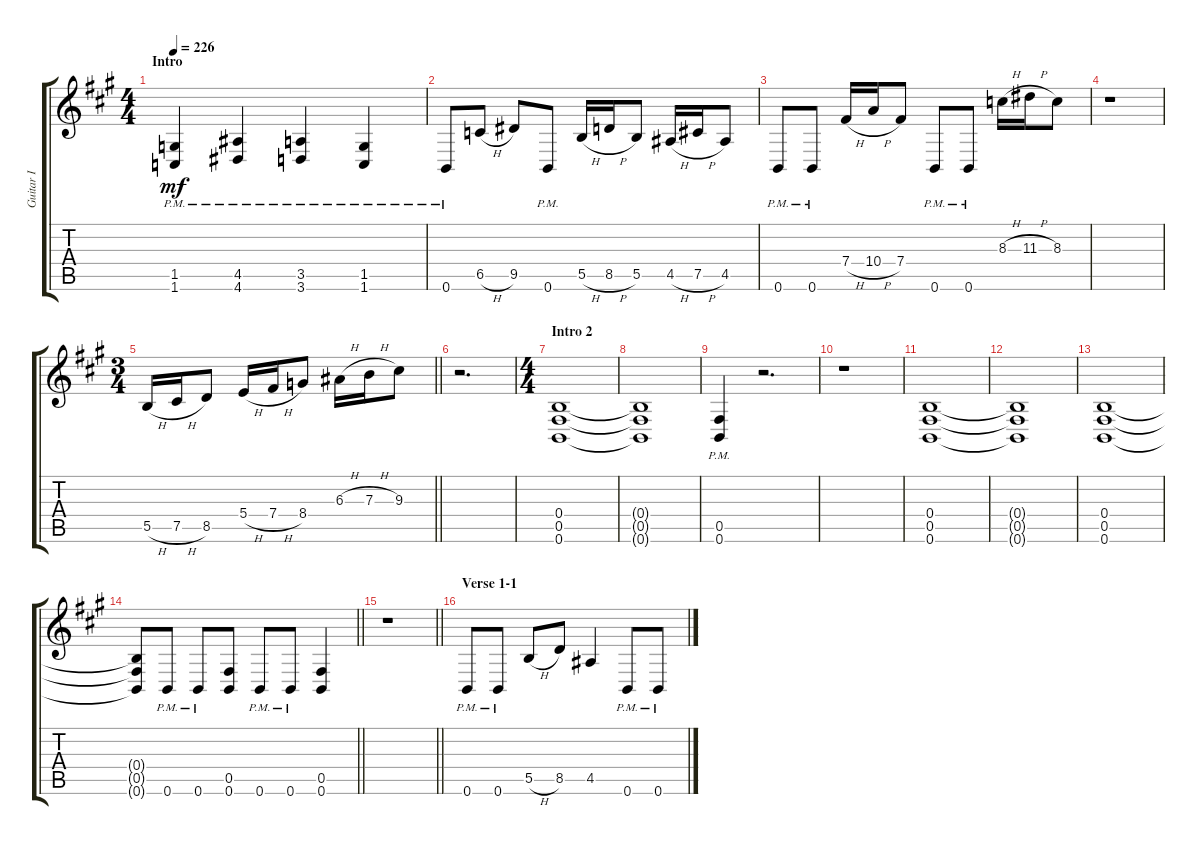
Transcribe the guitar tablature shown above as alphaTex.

\track ("Guitar I" "Guitar I") {instrument distortionguitar}
\staff {score tabs}
\tuning (Db4 Ab3 E3 B2 Gb2 B1) {hide}
\ts (4 4)
\section ("" "Intro")
\tempo 226
\clef g2
\ks a
(1.5{pm} 1.6{pm}).4{dy mf instrument distortionguitar} (4.5{pm} 4.6{pm}).4 (3.5{pm} 3.6{pm}).4 (1.5{pm} 1.6{pm}).4 |
0.6{pm}.8 6.5{h}.8 9.5.8 0.6{pm}.8 5.5{h}.16 8.5{h}.16 5.5.8 4.5{h}.16 7.5{h}.16 4.5.8 |
0.6{pm}.8 0.6{pm}.8 7.4{h}.16 10.4{h}.16 7.4.8 0.6{pm}.8 0.6{pm}.8 8.3{h}.16 11.3{h}.16 8.3.8 |
r.1 |
\ts (3 4)
\barLineRight lightlight
5.5{h}.16 7.5{h}.16 8.5.8 5.4{h}.16 7.4{h}.16 8.4.8 6.3{h}.16 7.3{h}.16 9.3.8 |
r.2{d} |
\ts (4 4)
\section ("" "Intro 2")
(0.4 0.5 0.6).1 |
(0.4{t} 0.5{t} 0.6{t}).1 |
(0.5{pm} 0.6{pm}).4 r.2{d} |
r.1 |
(0.4 0.5 0.6).1 |
(0.4{t} 0.5{t} 0.6{t}).1 |
(0.4 0.5 0.6).1 |
\barLineRight lightlight
(0.4{t} 0.5{t} 0.6{t}).8 0.6{pm}.8 0.6{pm}.8 (0.5 0.6).8 0.6{pm}.8 0.6{pm}.8 (0.5 0.6).4 |
\barLineRight lightlight
r.1 |
\section ("" "Verse 1-1")
0.6{pm}.8 0.6{pm}.8 5.5{h}.8 8.5.8 4.5.4 0.6{pm}.8 0.6{pm}.8
